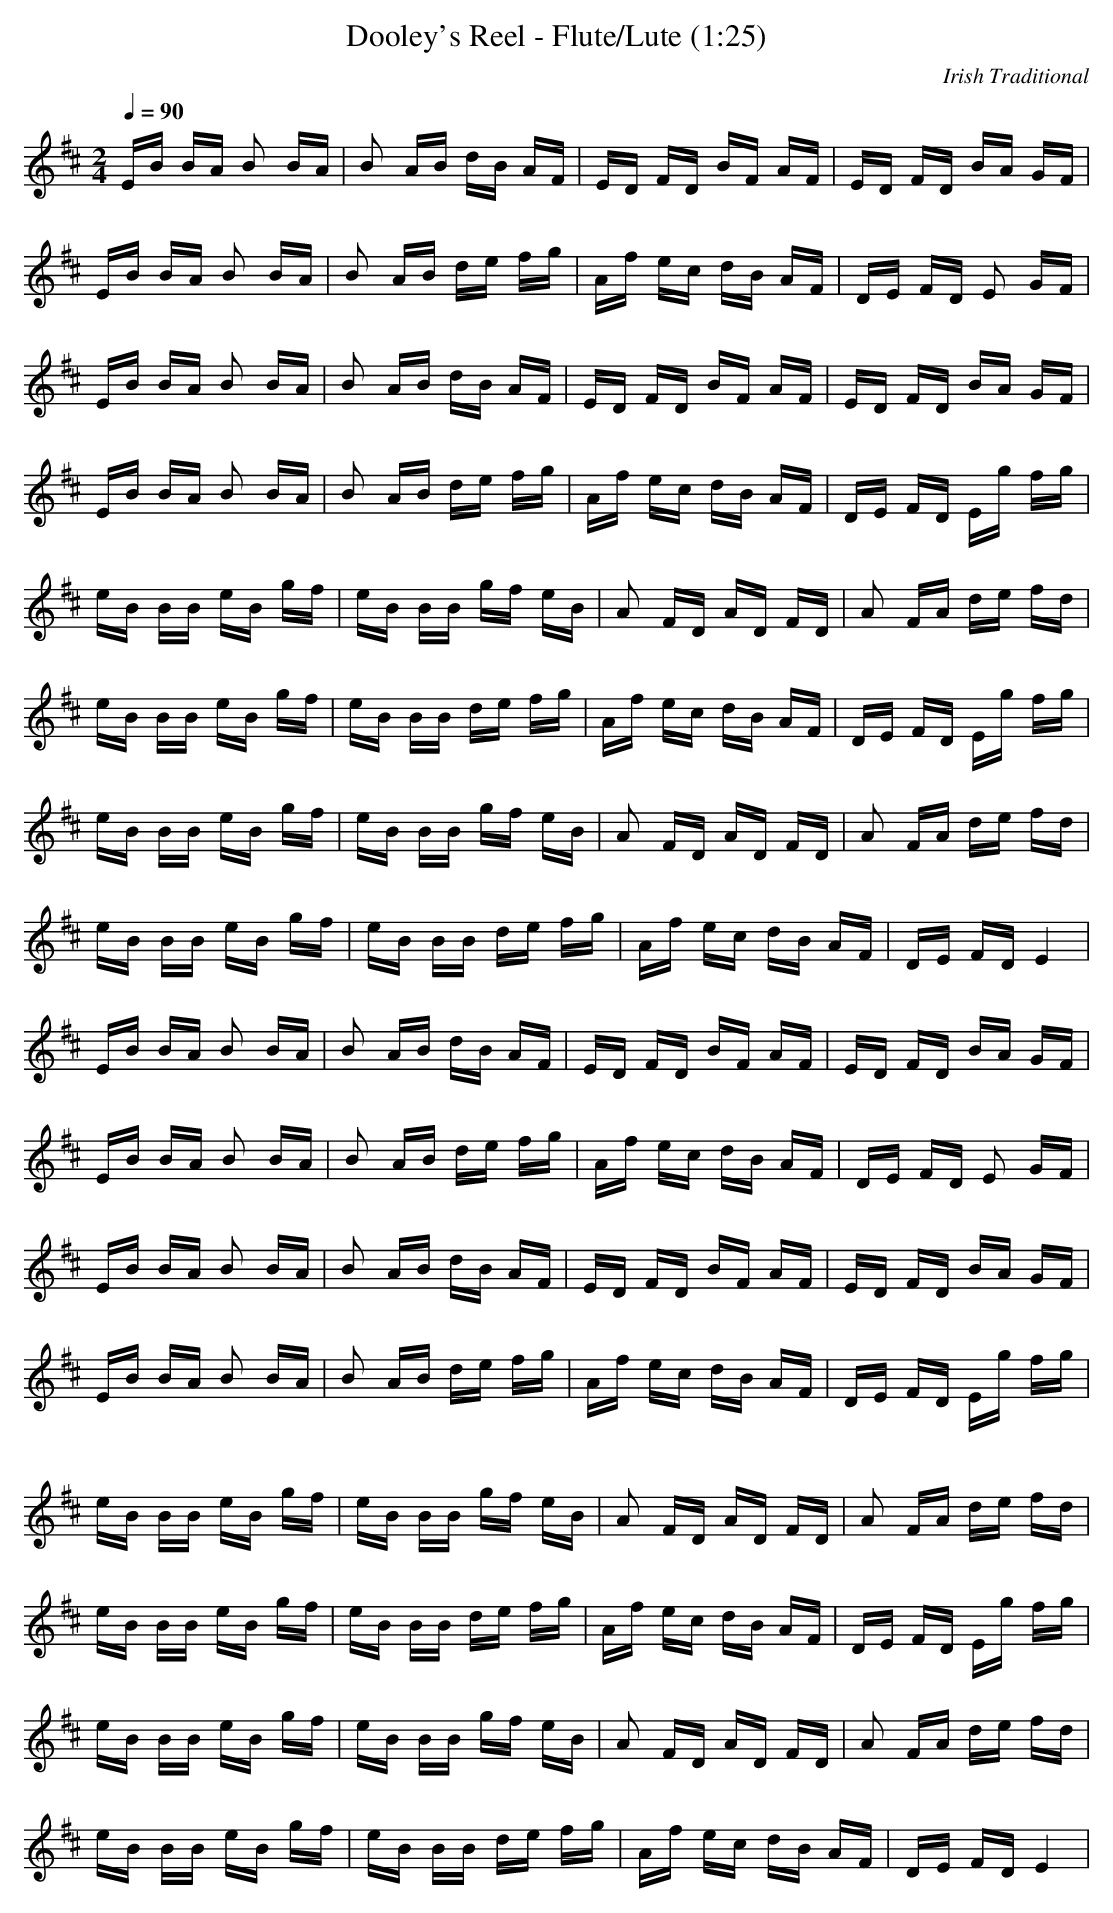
X:1
T:Dooley's Reel - Flute/Lute (1:25)
C:Irish Traditional
M:2/4
L:1/16
Q:1/4=90
K:D
EB BA B2 BA|B2 AB dB AF|ED FD BF AF|ED FD BA GF|
EB BA B2 BA|B2 AB de fg|Af ec dB AF|DE FD E2 GF|
EB BA B2 BA|B2 AB dB AF|ED FD BF AF|ED FD BA GF|
EB BA B2 BA|B2 AB de fg|Af ec dB AF|DE FD Eg fg|
eB BB eB gf|eB BB gf eB|A2 FD AD FD|A2 FA de fd|
eB BB eB gf|eB BB de fg|Af ec dB AF|DE FD Eg fg|
eB BB eB gf|eB BB gf eB|A2 FD AD FD|A2 FA de fd|
eB BB eB gf|eB BB de fg|Af ec dB AF|DE FD E4|
EB BA B2 BA|B2 AB dB AF|ED FD BF AF|ED FD BA GF|
EB BA B2 BA|B2 AB de fg|Af ec dB AF|DE FD E2 GF|
EB BA B2 BA|B2 AB dB AF|ED FD BF AF|ED FD BA GF|
EB BA B2 BA|B2 AB de fg|Af ec dB AF|DE FD Eg fg|
eB BB eB gf|eB BB gf eB|A2 FD AD FD|A2 FA de fd|
eB BB eB gf|eB BB de fg|Af ec dB AF|DE FD Eg fg|
eB BB eB gf|eB BB gf eB|A2 FD AD FD|A2 FA de fd|
eB BB eB gf|eB BB de fg|Af ec dB AF|DE FD E4|
